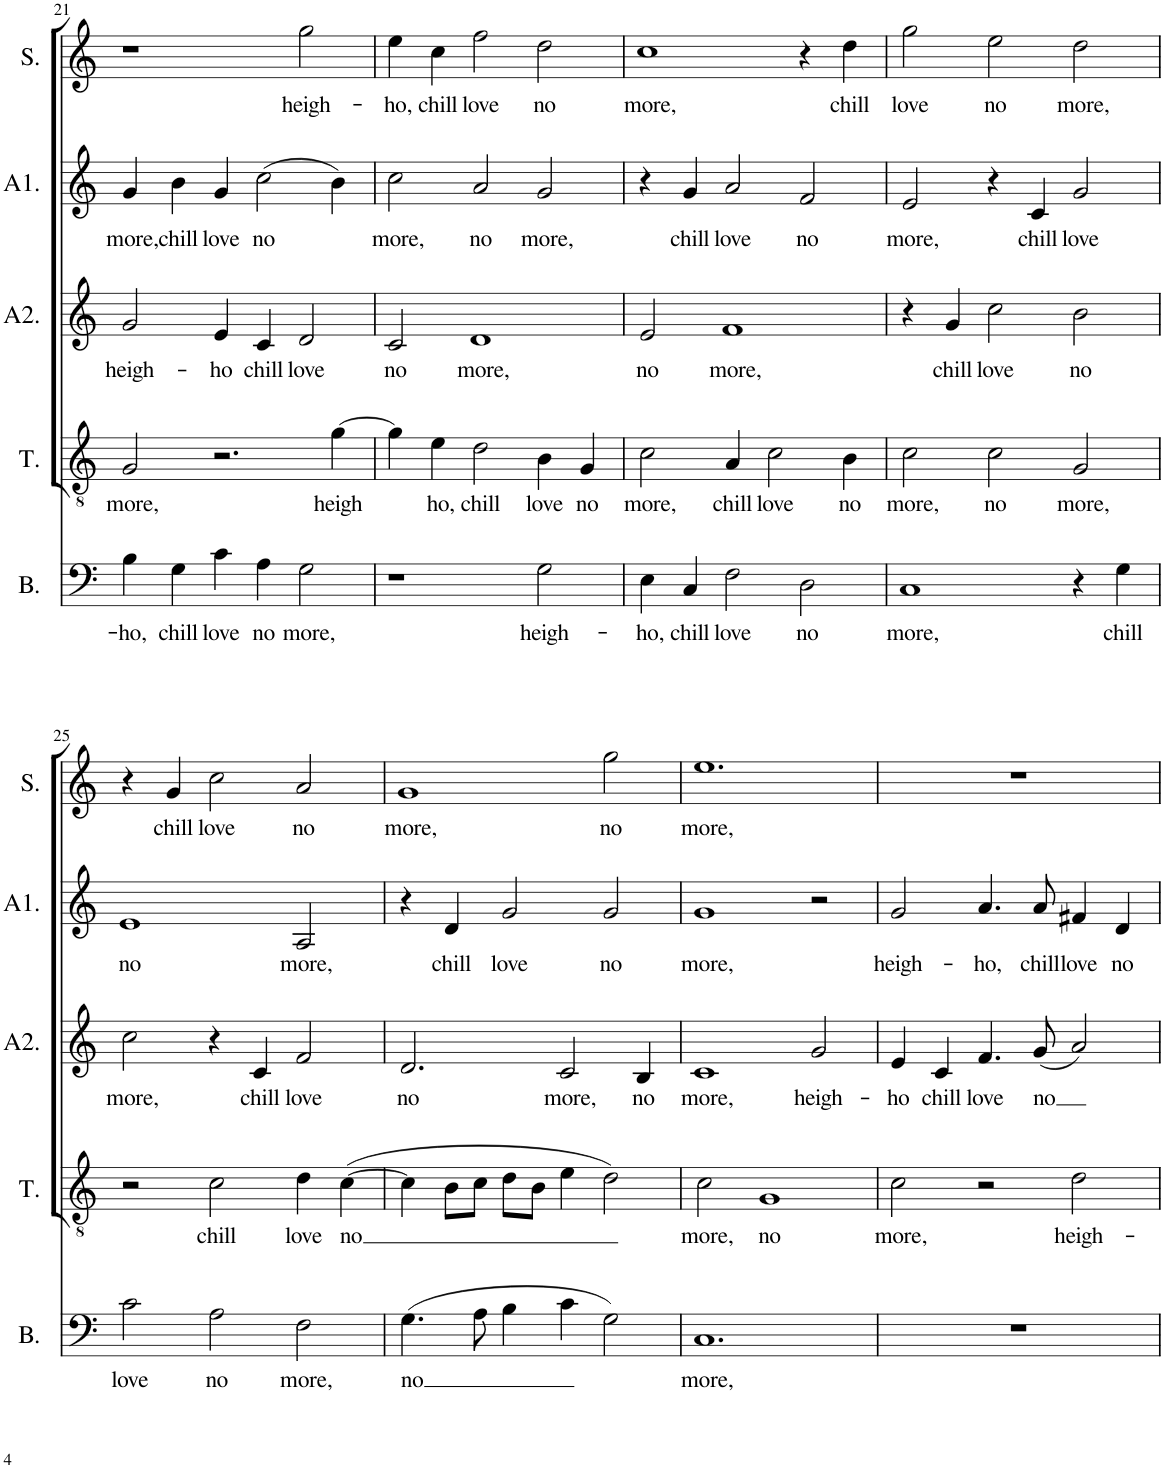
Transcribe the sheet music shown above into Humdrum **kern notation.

**kern	**text	**kern	**text	**kern	**text	**kern	**text	**kern	**text
*part5	*part5	*part4	*part4	*part3	*part3	*part2	*part2	*part1	*part1
*staff5	*staff5	*staff4	*staff4	*staff3	*staff3	*staff2	*staff2	*staff1	*staff1
*I"Bass	*	*I"Tenor	*	*I"Alto 2	*	*I"Alto 1	*	*I"Soprano	*
*I'B.	*	*I'T.	*	*I'A2.	*	*I'A1.	*	*I'S.	*
!!LO:PB:g=z
*clefF4	*	*clefGv2	*	*clefG2	*	*clefG2	*	*clefG2	*
*k[]	*	*k[]	*	*k[]	*	*k[]	*	*k[]	*
*M3/2	*	*M3/2	*	*M3/2	*	*M3/2	*	*M3/2	*
=21	=21	=21	=21	=21	=21	=21	=21	=21	=21
!	!LO:LY:b	!	!LO:LY:b	!	!LO:LY:b	!	!LO:LY:b	!	!
4B\	-ho,	2G/	more,	2g/	heigh-	4g/	more,	1r	.
!	!LO:LY:b	!	!	!	!	!	!LO:LY:b	!	!
4G\	chill	.	.	.	.	4b\	chill	.	.
!	!LO:LY:b	!	!	!	!LO:LY:b	!	!LO:LY:b	!	!
4c\	love	2.r	.	4e/	-ho	4g/	love	.	.
!	!LO:LY:b	!	!	!	!LO:LY:b	!	!LO:LY:b	!	!
4A\	no	.	.	4c/	chill	(>2cc\	no	.	.
!	!LO:LY:b	!	!	!	!LO:LY:b	!	!	!	!LO:LY:b
2G\	more,	.	.	2d/	love	.	.	2gg\	heigh-
!	!	!	!LO:LY:b	!	!	!	!	!	!
.	.	[4g\	heigh	.	.	4b\)	.	.	.
=22	=22	=22	=22	=22	=22	=22	=22	=22	=22
!	!	!	!	!	!LO:LY:b	!	!LO:LY:b	!	!LO:LY:b
1r	.	4g\]	.	2c/	no	2cc\	more,	4ee\	-ho,
!	!	!	!LO:LY:b	!	!	!	!	!	!LO:LY:b
.	.	4e\	ho,	.	.	.	.	4cc\	chill
!	!	!	!LO:LY:b	!	!LO:LY:b	!	!LO:LY:b	!	!LO:LY:b
.	.	2d\	chill	1d	more,	2a/	no	2ff\	love
!	!LO:LY:b	!	!LO:LY:b	!	!	!	!LO:LY:b	!	!LO:LY:b
2G\	heigh-	4B\	love	.	.	2g/	more,	2dd\	no
!	!	!	!LO:LY:b	!	!	!	!	!	!
.	.	4G/	no	.	.	.	.	.	.
=23	=23	=23	=23	=23	=23	=23	=23	=23	=23
!	!LO:LY:b	!	!LO:LY:b	!	!LO:LY:b	!	!	!	!LO:LY:b
4E\	-ho,	2c\	more,	2e/	no	4r	.	1cc	more,
!	!LO:LY:b	!	!	!	!	!	!LO:LY:b	!	!
4C/	chill	.	.	.	.	4g/	chill	.	.
!	!LO:LY:b	!	!LO:LY:b	!	!LO:LY:b	!	!LO:LY:b	!	!
2F\	love	4A/	chill	1f	more,	2a/	love	.	.
!	!	!	!LO:LY:b	!	!	!	!	!	!
.	.	2c\	love	.	.	.	.	.	.
!	!LO:LY:b	!	!	!	!	!	!LO:LY:b	!	!
2D\	no	.	.	.	.	2f/	no	4r	.
!	!	!	!LO:LY:b	!	!	!	!	!	!LO:LY:b
.	.	4B\	no	.	.	.	.	4dd\	chill
=24	=24	=24	=24	=24	=24	=24	=24	=24	=24
!	!LO:LY:b	!	!LO:LY:b	!	!	!	!LO:LY:b	!	!LO:LY:b
1C	more,	2c\	more,	4r	.	2e/	more,	2gg\	love
!	!	!	!	!	!LO:LY:b	!	!	!	!
.	.	.	.	4g/	chill	.	.	.	.
!	!	!	!LO:LY:b	!	!LO:LY:b	!	!	!	!LO:LY:b
.	.	2c\	no	2cc\	love	4r	.	2ee\	no
!	!	!	!	!	!	!	!LO:LY:b	!	!
.	.	.	.	.	.	4c/	chill	.	.
!	!	!	!LO:LY:b	!	!LO:LY:b	!	!LO:LY:b	!	!LO:LY:b
4r	.	2G/	more,	2b\	no	2g/	love	2dd\	more,
!	!LO:LY:b	!	!	!	!	!	!	!	!
4G\	chill	.	.	.	.	.	.	.	.
!!LO:LB:g=z
=25	=25	=25	=25	=25	=25	=25	=25	=25	=25
!	!LO:LY:b	!	!	!	!LO:LY:b	!	!LO:LY:b	!	!
2c\	love	2r	.	2cc\	more,	1e	no	4r	.
!	!	!	!	!	!	!	!	!	!LO:LY:b
.	.	.	.	.	.	.	.	4g/	chill
!	!LO:LY:b	!	!LO:LY:b	!	!	!	!	!	!LO:LY:b
2A\	no	2c\	chill	4r	.	.	.	2cc\	love
!	!	!	!	!	!LO:LY:b	!	!	!	!
.	.	.	.	4c/	chill	.	.	.	.
!	!LO:LY:b	!	!LO:LY:b	!	!LO:LY:b	!	!LO:LY:b	!	!LO:LY:b
2F\	more,	4d\	love	2f/	love	2A/	more,	2a/	no
!	!	!	!LO:LY:b	!	!	!	!	!	!
.	.	([4c\	no	.	.	.	.	.	.
=26	=26	=26	=26	=26	=26	=26	=26	=26	=26
!	!LO:LY:b	!	!	!	!LO:LY:b	!	!	!	!LO:LY:b
(4.G\	no	4c\]	.	2.d/	no	4r	.	1g	more,
!	!	!	!	!	!	!	!LO:LY:b	!	!
.	.	8B\L	.	.	.	4d/	chill	.	.
8A\	.	8c\J	.	.	.	.	.	.	.
!	!	!	!	!	!	!	!LO:LY:b	!	!
4B\	.	8d\L	.	.	.	2g/	love	.	.
.	.	8B\J	.	.	.	.	.	.	.
!	!	!	!	!	!LO:LY:b	!	!	!	!
4c\	.	4e\	.	2c/	more,	.	.	.	.
!	!	!	!	!	!	!	!LO:LY:b	!	!LO:LY:b
2G\)	.	2d\)	.	.	.	2g/	no	2gg\	no
!	!	!	!	!	!LO:LY:b	!	!	!	!
.	.	.	.	4B/	no	.	.	.	.
=27	=27	=27	=27	=27	=27	=27	=27	=27	=27
!	!LO:LY:b	!	!LO:LY:b	!	!LO:LY:b	!	!LO:LY:b	!	!LO:LY:b
1.C	more,	2c\	more,	1c	more,	1g	more,	1.ee	more,
!	!	!	!LO:LY:b	!	!	!	!	!	!
.	.	1G	no	.	.	.	.	.	.
!	!	!	!	!	!LO:LY:b	!	!	!	!
.	.	.	.	2g/	heigh-	2r	.	.	.
=28	=28	=28	=28	=28	=28	=28	=28	=28	=28
!	!	!	!LO:LY:b	!	!LO:LY:b	!	!LO:LY:b	!	!
1.r	.	2c\	more,	4e/	-ho	2g/	heigh-	1.r	.
!	!	!	!	!	!LO:LY:b	!	!	!	!
.	.	.	.	4c/	chill	.	.	.	.
!	!	!	!	!	!LO:LY:b	!	!LO:LY:b	!	!
.	.	2r	.	4.f/	love	4.a/	-ho,	.	.
!	!	!	!	!	!LO:LY:b	!	!LO:LY:b	!	!
.	.	.	.	(8g/	no	8a/	chill	.	.
!	!	!	!LO:LY:b	!	!	!	!LO:LY:b	!	!
.	.	2d\	heigh-	2a/)	.	4f#X/	love	.	.
!	!	!	!	!	!	!	!LO:LY:b	!	!
.	.	.	.	.	.	4d/	no	.	.
=	=	=	=	=	=	=	=	=	=
*-	*-	*-	*-	*-	*-	*-	*-	*-	*-
